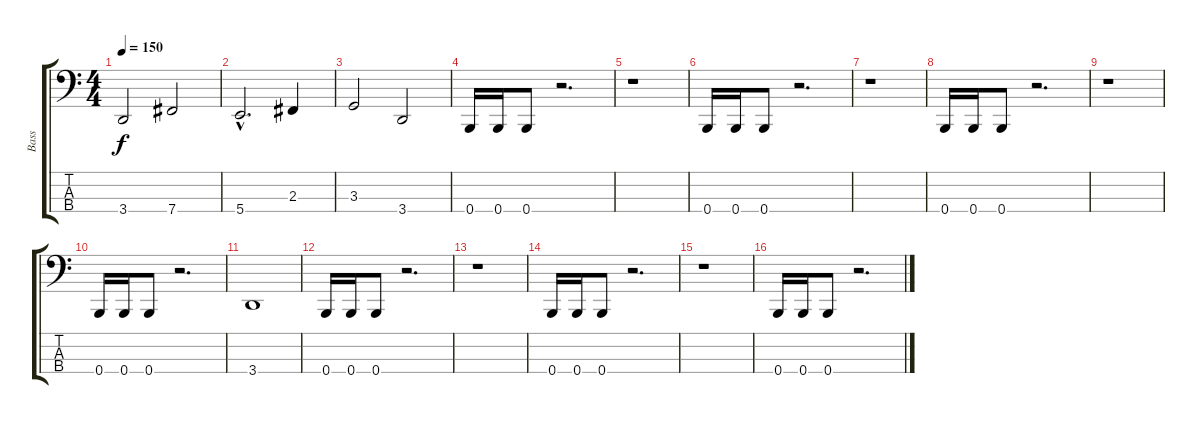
\track ("Bass" "Bass") {instrument electricbasspick}
\staff {score tabs}
\tuning (D2 A1 E1 B0) {hide}
\ts (4 4)
\tempo 150
\clef f4
\ks c
3.4.2{dy f} 7.4.2 |
5.4{hac}.2{d} 2.3.4 |
3.3.2 3.4.2 |
0.4.16 0.4.16 0.4.8 r.2{d} |
r.1 |
0.4.16 0.4.16 0.4.8 r.2{d} |
r.1 |
0.4.16 0.4.16 0.4.8 r.2{d} |
r.1 |
0.4.16 0.4.16 0.4.8 r.2{d} |
3.4.1 |
0.4.16 0.4.16 0.4.8 r.2{d} |
r.1 |
0.4.16 0.4.16 0.4.8 r.2{d} |
r.1 |
0.4.16 0.4.16 0.4.8 r.2{d}
